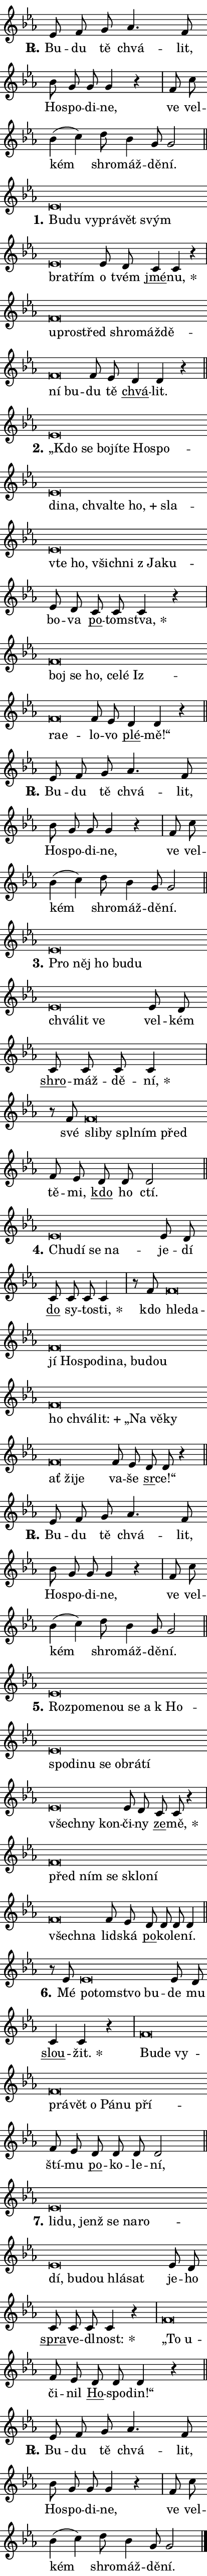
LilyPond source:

\version "2.24.0"
\header { tagline = "" }
\paper {
  indent = 0\cm
  top-margin = 0\cm
  right-margin = 0\cm
  bottom-margin = 0\cm
  left-margin = 0\cm
  paper-width = 7\cm
  page-breaking = #ly:one-page-breaking
  system-system-spacing.basic-distance = #11
  score-system-spacing.basic-distance = #11
  ragged-last = ##f
}


%% Author: Thomas Morley
%% https://lists.gnu.org/archive/html/lilypond-user/2020-05/msg00002.html
#(define (line-position grob)
"Returns position of @var[grob} in current system:
   @code{'start}, if at first time-step
   @code{'end}, if at last time-step
   @code{'middle} otherwise
"
  (let* ((col (ly:item-get-column grob))
         (ln (ly:grob-object col 'left-neighbor))
         (rn (ly:grob-object col 'right-neighbor))
         (col-to-check-left (if (ly:grob? ln) ln col))
         (col-to-check-right (if (ly:grob? rn) rn col))
         (break-dir-left
           (and
             (ly:grob-property col-to-check-left 'non-musical #f)
             (ly:item-break-dir col-to-check-left)))
         (break-dir-right
           (and
             (ly:grob-property col-to-check-right 'non-musical #f)
             (ly:item-break-dir col-to-check-right))))
        (cond ((eqv? 1 break-dir-left) 'start)
              ((eqv? -1 break-dir-right) 'end)
              (else 'middle))))

#(define (tranparent-at-line-position vctor)
  (lambda (grob)
  "Relying on @code{line-position} select the relevant enry from @var{vctor}.
Used to determine transparency,"
    (case (line-position grob)
      ((end) (not (vector-ref vctor 0)))
      ((middle) (not (vector-ref vctor 1)))
      ((start) (not (vector-ref vctor 2))))))

noteHeadBreakVisibility =
#(define-music-function (break-visibility)(vector?)
"Makes @code{NoteHead}s transparent relying on @var{break-visibility}"
#{
  \override NoteHead.transparent =
    #(tranparent-at-line-position break-visibility)
#})

#(define delete-ledgers-for-transparent-note-heads
  (lambda (grob)
    "Reads whether a @code{NoteHead} is transparent.
If so this @code{NoteHead} is removed from @code{'note-heads} from
@var{grob}, which is supposed to be @code{LedgerLineSpanner}.
As a result ledgers are not printed for this @code{NoteHead}"
    (let* ((nhds-array (ly:grob-object grob 'note-heads))
           (nhds-list
             (if (ly:grob-array? nhds-array)
                 (ly:grob-array->list nhds-array)
                 '()))
           ;; Relies on the transparent-property being done before
           ;; Staff.LedgerLineSpanner.after-line-breaking is executed.
           ;; This is fragile ...
           (to-keep
             (remove
               (lambda (nhd)
                 (ly:grob-property nhd 'transparent #f))
               nhds-list)))
      ;; TODO find a better method to iterate over grob-arrays, similiar
      ;; to filter/remove etc for lists
      ;; For now rebuilt from scratch
      (set! (ly:grob-object grob 'note-heads)  '())
      (for-each
        (lambda (nhd)
          (ly:pointer-group-interface::add-grob grob 'note-heads nhd))
        to-keep))))

hideNotes = {
  \noteHeadBreakVisibility #begin-of-line-visible
}
unHideNotes = {
  \noteHeadBreakVisibility #all-visible
}

% work-around for resetting accidentals
% https://lilypond.org/doc/v2.23/Documentation/notation/displaying-rhythms#unmetered-music
cadenzaMeasure = {
  \cadenzaOff
  \partial 1024 s1024
  \cadenzaOn
}

#(define-markup-command (accent layout props text) (markup?)
  "Underline accented syllable"
  (interpret-markup layout props
    #{\markup \override #'(offset . 4.3) \underline { #text }#}))

responsum = \markup \concat {
  "R" \hspace #-1.05 \path #0.1 #'((moveto 0 0.07) (lineto 0.9 0.8)) \hspace #0.05 "."
}

\layout {
    \context {
        \Staff
        \remove "Time_signature_engraver"
        \override LedgerLineSpanner.after-line-breaking = #delete-ledgers-for-transparent-note-heads
    }
    \context {
        \Voice {
            \override NoteHead.output-attributes = #'((class . "notehead"))
            \override Hairpin.height = #0.55
        }
    }
    \context {
        \Lyrics {
            \override StanzaNumber.output-attributes = #'((class . "stanzanumber"))
            \override LyricSpace.minimum-distance = #0.9
            \override LyricText.font-name = #"TeX Gyre Schola"
            \override LyricText.font-size = 1
            \override StanzaNumber.font-name = #"TeX Gyre Schola Bold"
            \override StanzaNumber.font-size = 1
        }
    }
}

% magnetic-lyrics.ily
%
%   written by
%     Jean Abou Samra <jean@abou-samra.fr>
%     Werner Lemberg <wl@gnu.org>
%
%   adapted by
%     Jiri Hon <jiri.hon@gmail.com>
%
% Version 2022-Apr-15

% https://www.mail-archive.com/lilypond-user@gnu.org/msg149350.html

#(define (Left_hyphen_pointer_engraver context)
   "Collect syllable-hyphen-syllable occurrences in lyrics and store
them in properties.  This engraver only looks to the left.  For
example, if the lyrics input is @code{foo -- bar}, it does the
following.

@itemize @bullet
@item
Set the @code{text} property of the @code{LyricHyphen} grob between
@q{foo} and @q{bar} to @code{foo}.

@item
Set the @code{left-hyphen} property of the @code{LyricText} grob with
text @q{foo} to the @code{LyricHyphen} grob between @q{foo} and
@q{bar}.
@end itemize

Use this auxiliary engraver in combination with the
@code{lyric-@/text::@/apply-@/magnetic-@/offset!} hook."
   (let ((hyphen #f)
         (text #f))
     (make-engraver
      (acknowledgers
       ((lyric-syllable-interface engraver grob source-engraver)
        (set! text grob)))
      (end-acknowledgers
       ((lyric-hyphen-interface engraver grob source-engraver)
        ;(when (not (grob::has-interface grob 'lyric-space-interface))
          (set! hyphen grob)));)
      ((stop-translation-timestep engraver)
       (when (and text hyphen)
         (ly:grob-set-object! text 'left-hyphen hyphen))
       (set! text #f)
       (set! hyphen #f)))))

#(define (lyric-text::apply-magnetic-offset! grob)
   "If the space between two syllables is less than the value in
property @code{LyricText@/.details@/.squash-threshold}, move the right
syllable to the left so that it gets concatenated with the left
syllable.

Use this function as a hook for
@code{LyricText@/.after-@/line-@/breaking} if the
@code{Left_@/hyphen_@/pointer_@/engraver} is active."
   (let ((hyphen (ly:grob-object grob 'left-hyphen #f)))
     (when hyphen
       (let ((left-text (ly:spanner-bound hyphen LEFT)))
         (when (grob::has-interface left-text 'lyric-syllable-interface)
           (let* ((common (ly:grob-common-refpoint grob left-text X))
                  (this-x-ext (ly:grob-extent grob common X))
                  (left-x-ext
                   (begin
                     ;; Trigger magnetism for left-text.
                     (ly:grob-property left-text 'after-line-breaking)
                     (ly:grob-extent left-text common X)))
                  ;; `delta` is the gap width between two syllables.
                  (delta (- (interval-start this-x-ext)
                            (interval-end left-x-ext)))
                  (details (ly:grob-property grob 'details))
                  (threshold (assoc-get 'squash-threshold details 0.2)))
             (when (< delta threshold)
               (let* (;; We have to manipulate the input text so that
                      ;; ligatures crossing syllable boundaries are not
                      ;; disabled.  For languages based on the Latin
                      ;; script this is essentially a beautification.
                      ;; However, for non-Western scripts it can be a
                      ;; necessity.
                      (lt (ly:grob-property left-text 'text))
                      (rt (ly:grob-property grob 'text))
                      (is-space (grob::has-interface hyphen 'lyric-space-interface))
                      (space (if is-space " " ""))
                      (space-markup (grob-interpret-markup grob " "))
                      (space-size (interval-length (ly:stencil-extent space-markup X)))
                      (extra-delta (if is-space space-size 0))
                      ;; Append new syllable.
                      (ltrt-space (if (and (string? lt) (string? rt))
                                (string-append lt space rt)
                                (make-concat-markup (list lt space rt))))
                      ;; Right-align `ltrt` to the right side.
                      (ltrt-space-markup (grob-interpret-markup
                               grob
                               (make-translate-markup
                                (cons (interval-length this-x-ext) 0)
                                (make-right-align-markup ltrt-space)))))
                 (begin
                   ;; Don't print `left-text`.
                   (ly:grob-set-property! left-text 'stencil #f)
                   ;; Set text and stencil (which holds all collected
                   ;; syllables so far) and shift it to the left.
                   (ly:grob-set-property! grob 'text ltrt-space)
                   (ly:grob-set-property! grob 'stencil ltrt-space-markup)
                   (ly:grob-translate-axis! grob (- (- delta extra-delta)) X))))))))))


#(define (lyric-hyphen::displace-bounds-first grob)
   ;; Make very sure this callback isn't triggered too early.
   (let ((left (ly:spanner-bound grob LEFT))
         (right (ly:spanner-bound grob RIGHT)))
     (ly:grob-property left 'after-line-breaking)
     (ly:grob-property right 'after-line-breaking)
     (ly:lyric-hyphen::print grob)))

squashThreshold = #0.4

\layout {
  \context {
    \Lyrics
    \consists #Left_hyphen_pointer_engraver
    \override LyricText.after-line-breaking =
      #lyric-text::apply-magnetic-offset!
    \override LyricHyphen.stencil = #lyric-hyphen::displace-bounds-first
    \override LyricText.details.squash-threshold = \squashThreshold
    \override LyricHyphen.minimum-distance = 0
    \override LyricHyphen.minimum-length = \squashThreshold
  }
}

squash = \override LyricText.details.squash-threshold = 9999
unSquash = \override LyricText.details.squash-threshold = \squashThreshold

left = \override LyricText.self-alignment-X = #LEFT
unLeft = \revert LyricText.self-alignment-X

starOffset = #(lambda (grob) 
                (let ((x_offset (ly:self-alignment-interface::aligned-on-x-parent grob)))
                  (if (= x_offset 0) 0 (+ x_offset 1.2))))

star = #(define-music-function (syllable)(string?)
"Append star separator at the end of a syllable"
#{
  \once \override LyricText.X-offset = #starOffset
  \lyricmode { \markup {
    #syllable
    \override #'((font-name . "TeX Gyre Schola Bold")) \hspace #0.2 \lower #0.65 \larger "*"
  } }
#})

starAccent = #(define-music-function (syllable)(string?)
"Append star separator at the end of a syllable and make accent"
#{
  \once \override LyricText.X-offset = #starOffset
  \lyricmode { \markup {
    \accent #syllable
    \override #'((font-name . "TeX Gyre Schola Bold")) \hspace #0.2 \lower #0.65 \larger "*"
  } }
#})

breath = #(define-music-function (syllable)(string?)
"Append breathing indicator at the end of a syllable"
#{
  \lyricmode { \markup { #syllable "+" } }
#})

optionalBreath = #(define-music-function (syllable)(string?)
"Append optional breathing indicator at the end of a syllable"
#{
  \lyricmode { \markup { #syllable "(+)" } }
#})


\score {
    <<
        \new Voice = "melody" { \cadenzaOn \key es \major \relative { es'8 f g as4. f8 \bar "" bes g g g4 r \cadenzaMeasure \bar "|" f8 c' \bar "" bes4( c) \bar "" d8 bes4 g8 g2 \cadenzaMeasure \bar "||" \break } }
        \new Lyrics \lyricsto "melody" { \lyricmode { \set stanza = \responsum
Bu -- du tě chvá -- lit, Ho -- spo -- di -- ne, ve vel -- kém shro -- máž -- dě -- ní. } }
    >>
    \layout {}
}

\score {
    <<
        \new Voice = "melody" { \cadenzaOn \key es \major \relative { es'\breve*1/16 \hideNotes \breve*1/16 \bar "" \breve*1/16 \bar "" \breve*1/16 \bar "" \breve*1/16 \bar "" \breve*1/16 \bar "" \breve*1/16 \breve*1/16 \bar "" \unHideNotes es8 d \bar "" c4 c r \cadenzaMeasure \bar "|" f\breve*1/16 \hideNotes \breve*1/16 \bar "" \breve*1/16 \bar "" \breve*1/16 \bar "" \breve*1/16 \bar "" \breve*1/16 \bar "" \breve*1/16 \breve*1/16 \bar "" \unHideNotes f8 es \bar "" d4 d r \cadenzaMeasure \bar "||" \break } }
        \new Lyrics \lyricsto "melody" { \lyricmode { \set stanza = "1."
\left Bu -- \squash du vy -- prá -- vět svým bra -- třím \unLeft \unSquash o tvém \markup \accent jmé -- \star nu, \left u -- \squash pro -- střed shro -- máž -- dě -- ní bu -- \unLeft \unSquash du tě \markup \accent chvá -- lit. } }
    >>
    \layout {}
}

\score {
    <<
        \new Voice = "melody" { \cadenzaOn \key es \major \relative { es'\breve*1/16 \hideNotes \breve*1/16 \bar "" \breve*1/16 \bar "" \breve*1/16 \bar "" \breve*1/16 \bar "" \breve*1/16 \bar "" \breve*1/16 \bar "" \breve*1/16 \bar "" \breve*1/16 \bar "" \breve*1/16 \bar "" \breve*1/16 \bar "" \breve*1/16 \bar "" \breve*1/16 \bar "" \breve*1/16 \bar "" \breve*1/16 \bar "" \breve*1/16 \bar "" \breve*1/16 \bar "" \breve*1/16 \breve*1/16 \bar "" \unHideNotes es8 d \bar "" c c c4 r \cadenzaMeasure \bar "|" f\breve*1/16 \hideNotes \breve*1/16 \bar "" \breve*1/16 \bar "" \breve*1/16 \bar "" \breve*1/16 \bar "" \breve*1/16 \bar "" \breve*1/16 \breve*1/16 \bar "" \unHideNotes f8 es \bar "" d4 d r \cadenzaMeasure \bar "||" \break } }
        \new Lyrics \lyricsto "melody" { \lyricmode { \set stanza = "2."
\left „Kdo \squash se bo -- jí -- te Ho -- spo -- di -- na, chval -- te \breath "ho," sla -- vte ho, všich -- ni "z Ja" -- ku -- \unLeft \unSquash bo -- va \markup \accent po -- tom -- \star stva, \left boj \squash se ho, ce -- lé Iz -- ra -- e -- \unLeft \unSquash lo -- vo \markup \accent plé -- mě!“ } }
    >>
    \layout {}
}

\score {
    <<
        \new Voice = "melody" { \cadenzaOn \key es \major \relative { es'8 f g as4. f8 \bar "" bes g g g4 r \cadenzaMeasure \bar "|" f8 c' \bar "" bes4( c) \bar "" d8 bes4 g8 g2 \cadenzaMeasure \bar "||" \break } }
        \new Lyrics \lyricsto "melody" { \lyricmode { \set stanza = \responsum
Bu -- du tě chvá -- lit, Ho -- spo -- di -- ne, ve vel -- kém shro -- máž -- dě -- ní. } }
    >>
    \layout {}
}

\score {
    <<
        \new Voice = "melody" { \cadenzaOn \key es \major \relative { es'\breve*1/16 \hideNotes \breve*1/16 \bar "" \breve*1/16 \bar "" \breve*1/16 \bar "" \breve*1/16 \bar "" \breve*1/16 \bar "" \breve*1/16 \breve*1/16 \bar "" \unHideNotes es8 d \bar "" c c c c4 \cadenzaMeasure \bar "|" r8 f8 f\breve*1/16 \hideNotes \breve*1/16 \bar "" \breve*1/16 \bar "" \breve*1/16 \breve*1/16 \bar "" \unHideNotes f8 es \bar "" d8 d d2 \cadenzaMeasure \bar "||" \break } }
        \new Lyrics \lyricsto "melody" { \lyricmode { \set stanza = "3."
\left Pro \squash něj ho bu -- du chvá -- lit ve \unLeft \unSquash vel -- kém \markup \accent shro -- máž -- dě -- \star ní, své \left sli -- \squash by spl -- ním před \unLeft \unSquash tě -- mi, \markup \accent kdo ho ctí. } }
    >>
    \layout {}
}

\score {
    <<
        \new Voice = "melody" { \cadenzaOn \key es \major \relative { es'\breve*1/16 \hideNotes \breve*1/16 \bar "" \breve*1/16 \breve*1/16 \bar "" \unHideNotes es8 d \bar "" c c c c4 \cadenzaMeasure \bar "|" r8 f8 f\breve*1/16 \hideNotes \breve*1/16 \bar "" \breve*1/16 \bar "" \breve*1/16 \bar "" \breve*1/16 \bar "" \breve*1/16 \bar "" \breve*1/16 \bar "" \breve*1/16 \bar "" \breve*1/16 \bar "" \breve*1/16 \bar "" \breve*1/16 \bar "" \breve*1/16 \bar "" \breve*1/16 \bar "" \breve*1/16 \bar "" \breve*1/16 \bar "" \breve*1/16 \bar "" \breve*1/16 \breve*1/16 \bar "" \unHideNotes f8 es \bar "" d8 d r4 \cadenzaMeasure \bar "||" \break } }
        \new Lyrics \lyricsto "melody" { \lyricmode { \set stanza = "4."
\left Chu -- \squash dí se na -- \unLeft \unSquash je -- dí \markup \accent do sy -- to -- \star sti, kdo \left hle -- \squash da -- jí Ho -- spo -- di -- na, bu -- dou ho chvá -- \breath "lit:" „Na vě -- ky ať ži -- je \unLeft \unSquash va -- še \markup \accent sr -- ce!“ } }
    >>
    \layout {}
}

\score {
    <<
        \new Voice = "melody" { \cadenzaOn \key es \major \relative { es'8 f g as4. f8 \bar "" bes g g g4 r \cadenzaMeasure \bar "|" f8 c' \bar "" bes4( c) \bar "" d8 bes4 g8 g2 \cadenzaMeasure \bar "||" \break } }
        \new Lyrics \lyricsto "melody" { \lyricmode { \set stanza = \responsum
Bu -- du tě chvá -- lit, Ho -- spo -- di -- ne, ve vel -- kém shro -- máž -- dě -- ní. } }
    >>
    \layout {}
}

\score {
    <<
        \new Voice = "melody" { \cadenzaOn \key es \major \relative { es'\breve*1/16 \hideNotes \breve*1/16 \bar "" \breve*1/16 \bar "" \breve*1/16 \bar "" \breve*1/16 \bar "" \breve*1/16 \bar "" \breve*1/16 \bar "" \breve*1/16 \bar "" \breve*1/16 \bar "" \breve*1/16 \bar "" \breve*1/16 \bar "" \breve*1/16 \bar "" \breve*1/16 \bar "" \breve*1/16 \bar "" \breve*1/16 \bar "" \breve*1/16 \breve*1/16 \bar "" \unHideNotes es8 d \bar "" c8 c r4 \cadenzaMeasure \bar "|" f\breve*1/16 \hideNotes \breve*1/16 \bar "" \breve*1/16 \bar "" \breve*1/16 \bar "" \breve*1/16 \bar "" \breve*1/16 \breve*1/16 \bar "" \unHideNotes f8 es \bar "" d d d d4 \cadenzaMeasure \bar "||" \break } }
        \new Lyrics \lyricsto "melody" { \lyricmode { \set stanza = "5."
\left Roz -- \squash po -- me -- nou se a "k Ho" -- spo -- di -- nu se ob -- rá -- tí všech -- ny kon -- \unLeft \unSquash či -- ny \markup \accent ze -- \star mě, \left před \squash ním se sklo -- ní všech -- na \unLeft \unSquash lid -- ská \markup \accent po -- ko -- le -- ní. } }
    >>
    \layout {}
}

\score {
    <<
        \new Voice = "melody" { \cadenzaOn \key es \major \relative { r8 es'8 es\breve*1/16 \hideNotes \breve*1/16 \bar "" \breve*1/16 \breve*1/16 \bar "" \unHideNotes es8 d \bar "" c4 c r \cadenzaMeasure \bar "|" f\breve*1/16 \hideNotes \breve*1/16 \bar "" \breve*1/16 \bar "" \breve*1/16 \bar "" \breve*1/16 \bar "" \breve*1/16 \bar "" \breve*1/16 \bar "" \breve*1/16 \breve*1/16 \bar "" \unHideNotes f8 es \bar "" d d d d2 \cadenzaMeasure \bar "||" \break } }
        \new Lyrics \lyricsto "melody" { \lyricmode { \set stanza = "6."
Mé \left po -- \squash tom -- stvo bu -- \unLeft \unSquash de mu \markup \accent slou -- \star žit. \left Bu -- \squash de vy -- prá -- vět o Pá -- nu pří -- \unLeft \unSquash ští -- mu \markup \accent po -- ko -- le -- ní, } }
    >>
    \layout {}
}

\score {
    <<
        \new Voice = "melody" { \cadenzaOn \key es \major \relative { es'\breve*1/16 \hideNotes \breve*1/16 \bar "" \breve*1/16 \bar "" \breve*1/16 \bar "" \breve*1/16 \bar "" \breve*1/16 \bar "" \breve*1/16 \bar "" \breve*1/16 \bar "" \breve*1/16 \bar "" \breve*1/16 \breve*1/16 \bar "" \unHideNotes es8 d \bar "" c c c c4 r \cadenzaMeasure \bar "|" f\breve*1/16 \hideNotes \breve*1/16 \bar "" \unHideNotes f8 es \bar "" d d d4 r \cadenzaMeasure \bar "||" \break } }
        \new Lyrics \lyricsto "melody" { \lyricmode { \set stanza = "7."
\left li -- \squash du, jenž se na -- ro -- dí, bu -- dou hlá -- sat \unLeft \unSquash je -- ho \markup \accent spra -- ve -- dl -- \star nost: \left „To \squash u -- \unLeft \unSquash či -- nil \markup \accent Ho -- spo -- din!“ } }
    >>
    \layout {}
}

\score {
    <<
        \new Voice = "melody" { \cadenzaOn \key es \major \relative { es'8 f g as4. f8 \bar "" bes g g g4 r \cadenzaMeasure \bar "|" f8 c' \bar "" bes4( c) \bar "" d8 bes4 g8 g2 \cadenzaMeasure \bar "||" \break } \bar "|." }
        \new Lyrics \lyricsto "melody" { \lyricmode { \set stanza = \responsum
Bu -- du tě chvá -- lit, Ho -- spo -- di -- ne, ve vel -- kém shro -- máž -- dě -- ní. } }
    >>
    \layout {}
}
